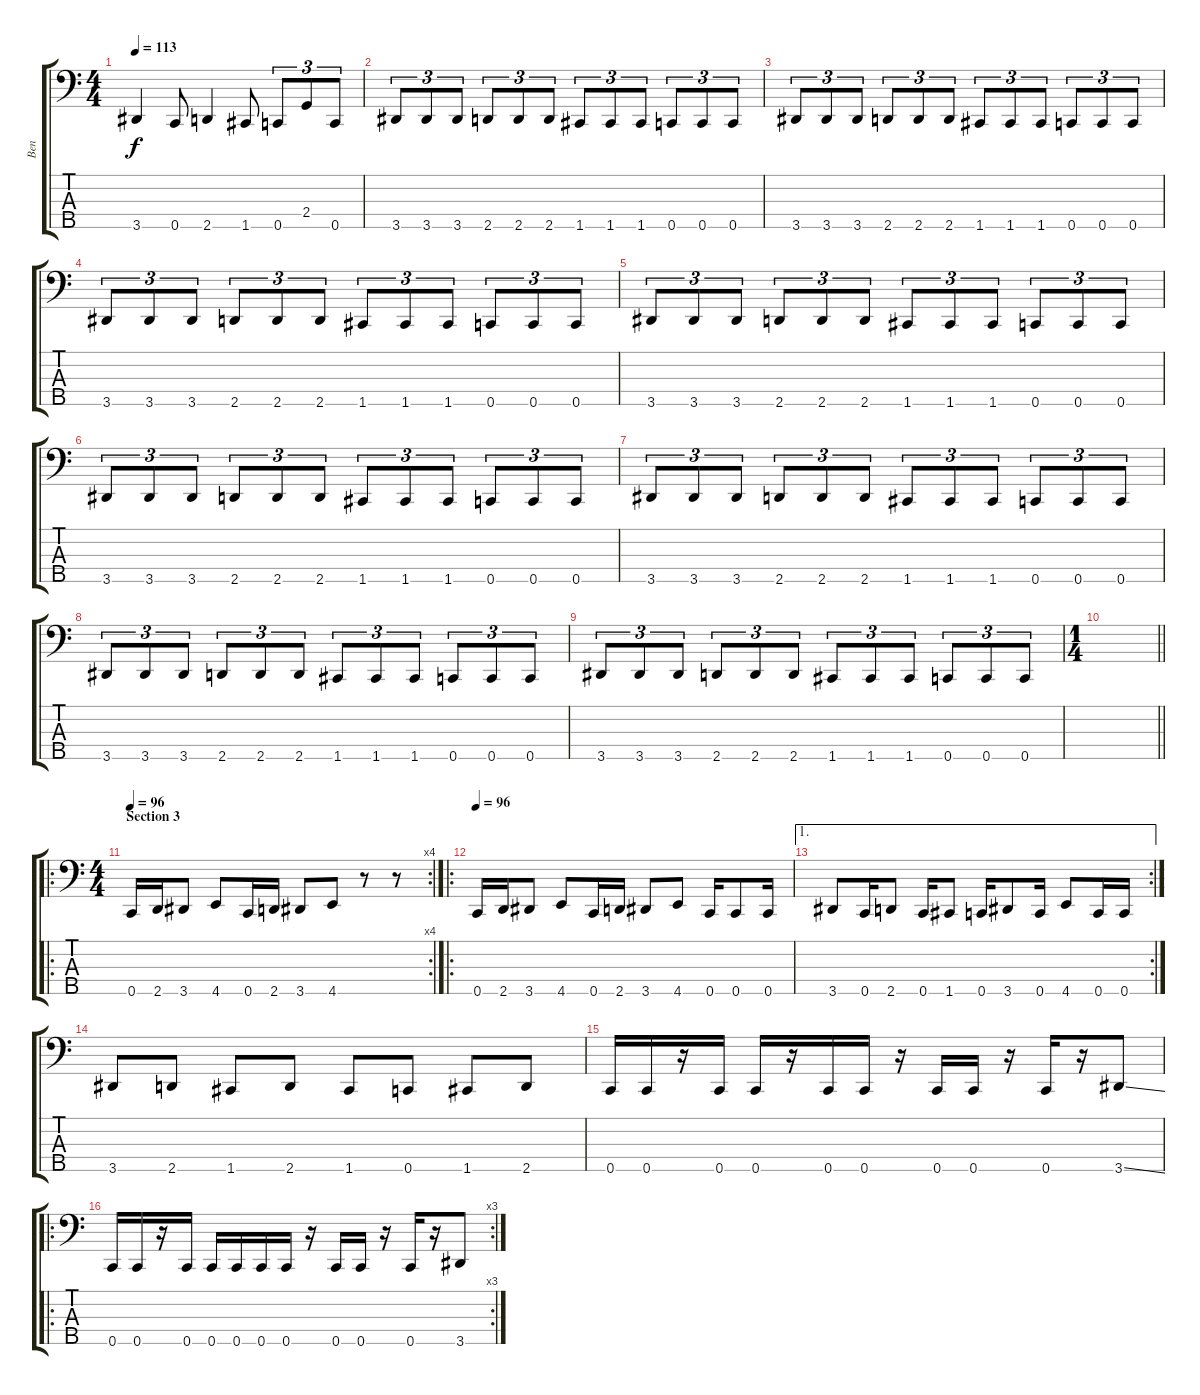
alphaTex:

\track ("Ben" "Ben") {instrument electricbassfinger}
\staff {score tabs}
\tuning (Ab2 Eb2 Bb1 F1 C1) {hide}
\ts (4 4)
\tempo 113
\clef f4
\ks c
3.5.4{dy f} 0.5.8 2.5.4 1.5.8 0.5.8{tu (3 2)} 2.4.8{tu (3 2)} 0.5.8{tu (3 2)} |
3.5.8{tu (3 2)} 3.5.8{tu (3 2)} 3.5.8{tu (3 2)} 2.5.8{tu (3 2)} 2.5.8{tu (3 2)} 2.5.8{tu (3 2)} 1.5.8{tu (3 2)} 1.5.8{tu (3 2)} 1.5.8{tu (3 2)} 0.5.8{tu (3 2)} 0.5.8{tu (3 2)} 0.5.8{tu (3 2)} |
3.5.8{tu (3 2)} 3.5.8{tu (3 2)} 3.5.8{tu (3 2)} 2.5.8{tu (3 2)} 2.5.8{tu (3 2)} 2.5.8{tu (3 2)} 1.5.8{tu (3 2)} 1.5.8{tu (3 2)} 1.5.8{tu (3 2)} 0.5.8{tu (3 2)} 0.5.8{tu (3 2)} 0.5.8{tu (3 2)} |
3.5.8{tu (3 2)} 3.5.8{tu (3 2)} 3.5.8{tu (3 2)} 2.5.8{tu (3 2)} 2.5.8{tu (3 2)} 2.5.8{tu (3 2)} 1.5.8{tu (3 2)} 1.5.8{tu (3 2)} 1.5.8{tu (3 2)} 0.5.8{tu (3 2)} 0.5.8{tu (3 2)} 0.5.8{tu (3 2)} |
3.5.8{tu (3 2)} 3.5.8{tu (3 2)} 3.5.8{tu (3 2)} 2.5.8{tu (3 2)} 2.5.8{tu (3 2)} 2.5.8{tu (3 2)} 1.5.8{tu (3 2)} 1.5.8{tu (3 2)} 1.5.8{tu (3 2)} 0.5.8{tu (3 2)} 0.5.8{tu (3 2)} 0.5.8{tu (3 2)} |
3.5.8{tu (3 2)} 3.5.8{tu (3 2)} 3.5.8{tu (3 2)} 2.5.8{tu (3 2)} 2.5.8{tu (3 2)} 2.5.8{tu (3 2)} 1.5.8{tu (3 2)} 1.5.8{tu (3 2)} 1.5.8{tu (3 2)} 0.5.8{tu (3 2)} 0.5.8{tu (3 2)} 0.5.8{tu (3 2)} |
3.5.8{tu (3 2)} 3.5.8{tu (3 2)} 3.5.8{tu (3 2)} 2.5.8{tu (3 2)} 2.5.8{tu (3 2)} 2.5.8{tu (3 2)} 1.5.8{tu (3 2)} 1.5.8{tu (3 2)} 1.5.8{tu (3 2)} 0.5.8{tu (3 2)} 0.5.8{tu (3 2)} 0.5.8{tu (3 2)} |
3.5.8{tu (3 2)} 3.5.8{tu (3 2)} 3.5.8{tu (3 2)} 2.5.8{tu (3 2)} 2.5.8{tu (3 2)} 2.5.8{tu (3 2)} 1.5.8{tu (3 2)} 1.5.8{tu (3 2)} 1.5.8{tu (3 2)} 0.5.8{tu (3 2)} 0.5.8{tu (3 2)} 0.5.8{tu (3 2)} |
3.5.8{tu (3 2)} 3.5.8{tu (3 2)} 3.5.8{tu (3 2)} 2.5.8{tu (3 2)} 2.5.8{tu (3 2)} 2.5.8{tu (3 2)} 1.5.8{tu (3 2)} 1.5.8{tu (3 2)} 1.5.8{tu (3 2)} 0.5.8{tu (3 2)} 0.5.8{tu (3 2)} 0.5.8{tu (3 2)} |
\ts (1 4)
\barLineRight lightlight
|
\ro
\rc 4
\ts (4 4)
\section ("" "Section 3")
\tempo 96
0.5.16 2.5.16 3.5.8 4.5.8 0.5.16 2.5.16 3.5.8 4.5.8 r.8 r.8 |
\ro
\tempo 96
0.5.16 2.5.16 3.5.8 4.5.8 0.5.16 2.5.16 3.5.8 4.5.8 0.5.16 0.5.8 0.5.16 |
\ae 1
\rc 2
3.5.8 0.5.16 2.5.8 0.5.16 1.5.8 0.5.16 3.5.8 0.5.16 4.5.8 0.5.16 0.5.16 |
3.5.8 2.5.8 1.5.8 2.5.8 1.5.8 0.5.8 1.5.8 2.5.8 |
0.5.16 0.5.16 r.16 0.5.16 0.5.16 r.16 0.5.16 0.5.16 r.16 0.5.16 0.5.16 r.16 0.5.16 r.16 3.5{ss}.8 |
\ro
\rc 3
0.5.16 0.5.16 r.16 0.5.16 0.5.16 0.5.16 0.5.16 0.5.16 r.16 0.5.16 0.5.16 r.16 0.5.16 r.16 3.5{ss}.8
